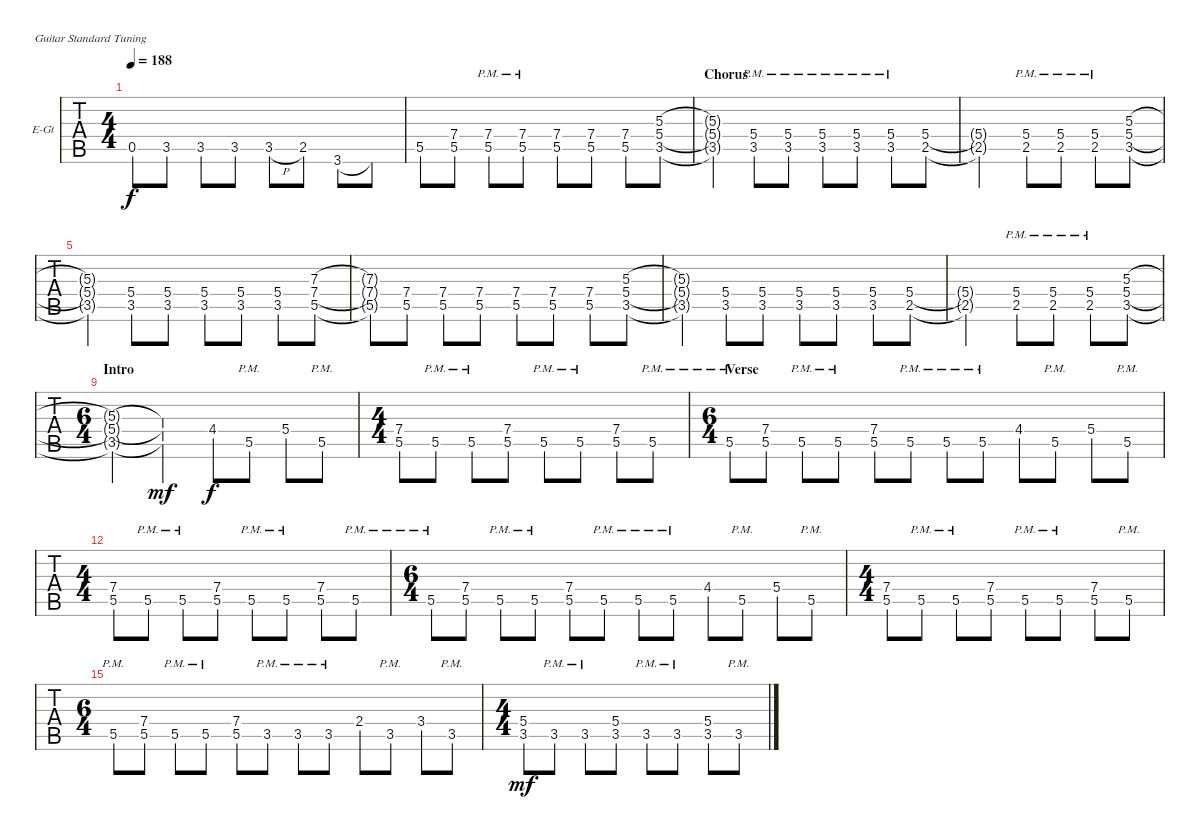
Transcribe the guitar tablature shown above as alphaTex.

\bracketExtendMode nobrackets
\firstSystemTrackNameOrientation horizontal
\otherSystemsTrackNameOrientation horizontal
\defaultBarNumberDisplay FirstOfSystem
\track ("Guitar 1" "E-Gt") {instrument overdrivenguitar}
\staff {tabs}
\tuning (E4 B3 G3 D3 A2 E2)
\ts (4 4)
\tempo 188
\clef g2
\ks c
0.5.8{dy f} 3.5.8 3.5.8 3.5.8 3.5{h}.8 2.5.8 3.6.8 3.6{t}.8 |
5.5.8 (7.4 5.5).8 (7.4{pm} 5.5{pm}).8 (7.4{pm} 5.5{pm}).8 (7.4 5.5).8 (7.4 5.5).8 (7.4 5.5).8 (5.4 3.5 5.3).8 |
\section ("" "Chorus")
(5.4{t} 3.5{t} 5.3{t}).4 (3.5{pm} 5.4{pm}).8 (3.5{pm} 5.4{pm}).8 (3.5{pm} 5.4{pm}).8 (3.5{pm} 5.4{pm}).8 (3.5{pm} 5.4{pm}).8 (2.5 5.4).8 |
(2.5{t} 5.4{t}).2 (2.5{pm} 5.4).8 (2.5{pm} 5.4).8 (2.5{pm} 5.4).8 (5.3 5.4 3.5).8 |
(5.3{t} 5.4{t} 3.5{t}).4 (3.5 5.4).8 (3.5 5.4).8 (3.5 5.4).8 (3.5 5.4).8 (3.5 5.4).8 (7.4 5.5 7.3).8 |
(7.4{t} 5.5{t} 7.3{t}).8 (7.4 5.5).8 (7.4 5.5).8 (7.4 5.5).8 (7.4 5.5).8 (7.4 5.5).8 (7.4 5.5).8 (5.4 3.5 5.3).8 |
(5.4{t} 3.5{t} 5.3{t}).4 (3.5 5.4).8 (3.5 5.4).8 (3.5 5.4).8 (3.5 5.4).8 (3.5 5.4).8 (2.5 5.4).8 |
(2.5{t} 5.4{t}).2 (2.5{pm} 5.4).8 (2.5{pm} 5.4).8 (2.5{pm} 5.4).8 (5.3 5.4 3.5).8 |
\ts (6 4)
\section ("" "Intro")
(5.3{t} 5.4{t} 3.5{t}).2 (5.3{t} 5.4{t} 3.5{t}).2{dy mf} 4.4.8{dy f} 5.5{pm}.8 5.4.8 5.5{pm}.8 |
\ts (4 4)
(7.4 5.5).8 5.5{pm}.8 5.5{pm}.8 (7.4 5.5).8 5.5{pm}.8 5.5{pm}.8 (7.4 5.5).8 5.5{pm}.8 |
\ts (6 4)
\section ("" "Verse")
5.5{pm}.8 (7.4 5.5).8 5.5{pm}.8 5.5{pm}.8 (7.4 5.5).8 5.5{pm}.8 5.5{pm}.8 5.5{pm}.8 4.4.8 5.5{pm}.8 5.4.8 5.5{pm}.8 |
\ts (4 4)
(7.4 5.5).8 5.5{pm}.8 5.5{pm}.8 (7.4 5.5).8 5.5{pm}.8 5.5{pm}.8 (7.4 5.5).8 5.5{pm}.8 |
\ts (6 4)
5.5{pm}.8 (7.4 5.5).8 5.5{pm}.8 5.5{pm}.8 (7.4 5.5).8 5.5{pm}.8 5.5{pm}.8 5.5{pm}.8 4.4.8 5.5{pm}.8 5.4.8 5.5{pm}.8 |
\ts (4 4)
(7.4 5.5).8 5.5{pm}.8 5.5{pm}.8 (7.4 5.5).8 5.5{pm}.8 5.5{pm}.8 (7.4 5.5).8 5.5{pm}.8 |
\ts (6 4)
5.5{pm}.8 (7.4 5.5).8 5.5{pm}.8 5.5{pm}.8 (7.4 5.5).8 3.5{pm}.8 3.5{pm}.8 3.5{pm}.8 2.4.8 3.5{pm}.8 3.4.8 3.5{pm}.8 |
\ts (4 4)
(5.4 3.5).8{dy mf} 3.5{pm}.8 3.5{pm}.8 (5.4 3.5).8 3.5{pm}.8 3.5{pm}.8 (5.4 3.5).8 3.5{pm}.8
